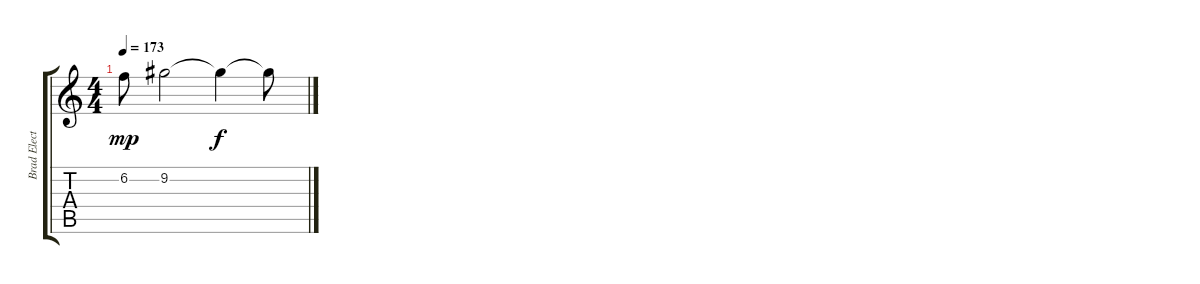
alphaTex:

\track ("Brad Electric Guitar" "Brad Elect") {instrument electricguitarjazz}
\staff {score tabs}
\tuning (E4 B3 G3 D3 A2 E2) {hide}
\ts (4 4)
\tempo 173
\clef g2
\ks c
6.2.8{dy mp} 9.2.2 9.2{t}.4{dy f} 9.2{t}.8
